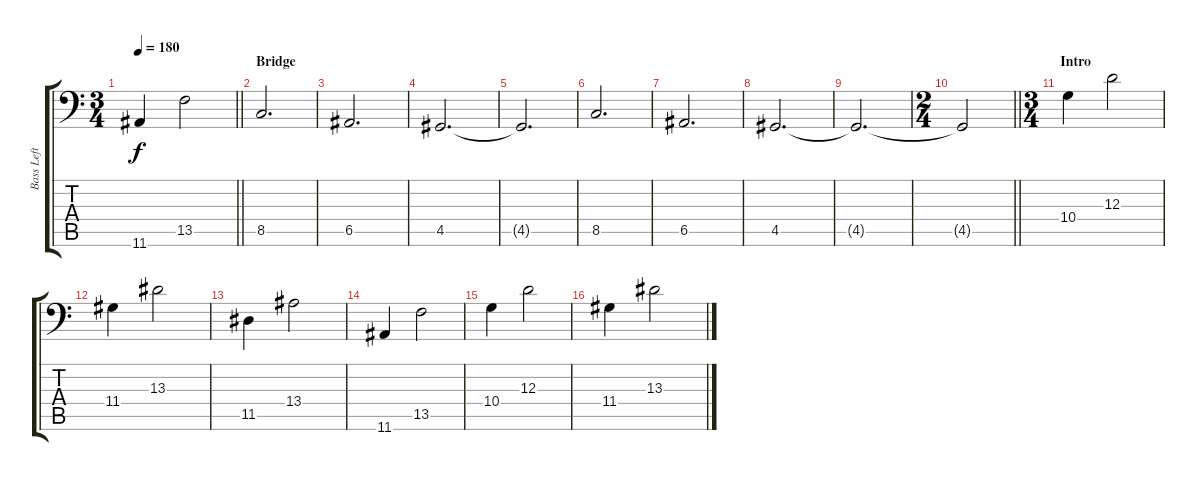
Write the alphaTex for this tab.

\track ("Bass Left" "Bass Left") {instrument electricbassfinger}
\staff {score tabs}
\tuning (C3 G2 D2 A1 E1 B0) {hide}
\ts (3 4)
\tempo 180
\clef f4
\barLineRight lightlight
\ks c
11.6.4{dy f} 13.5.2 |
\section ("" "Bridge")
8.5.2{d} |
6.5.2{d} |
4.5.2{d} |
4.5{t}.2{d} |
8.5.2{d} |
6.5.2{d} |
4.5.2{d} |
4.5{t}.2{d} |
\ts (2 4)
\barLineRight lightlight
4.5{t}.2 |
\ts (3 4)
\section ("" "Intro")
10.4.4 12.3.2 |
11.4.4 13.3.2 |
11.5.4 13.4.2 |
11.6.4 13.5.2 |
10.4.4 12.3.2 |
11.4.4 13.3.2
